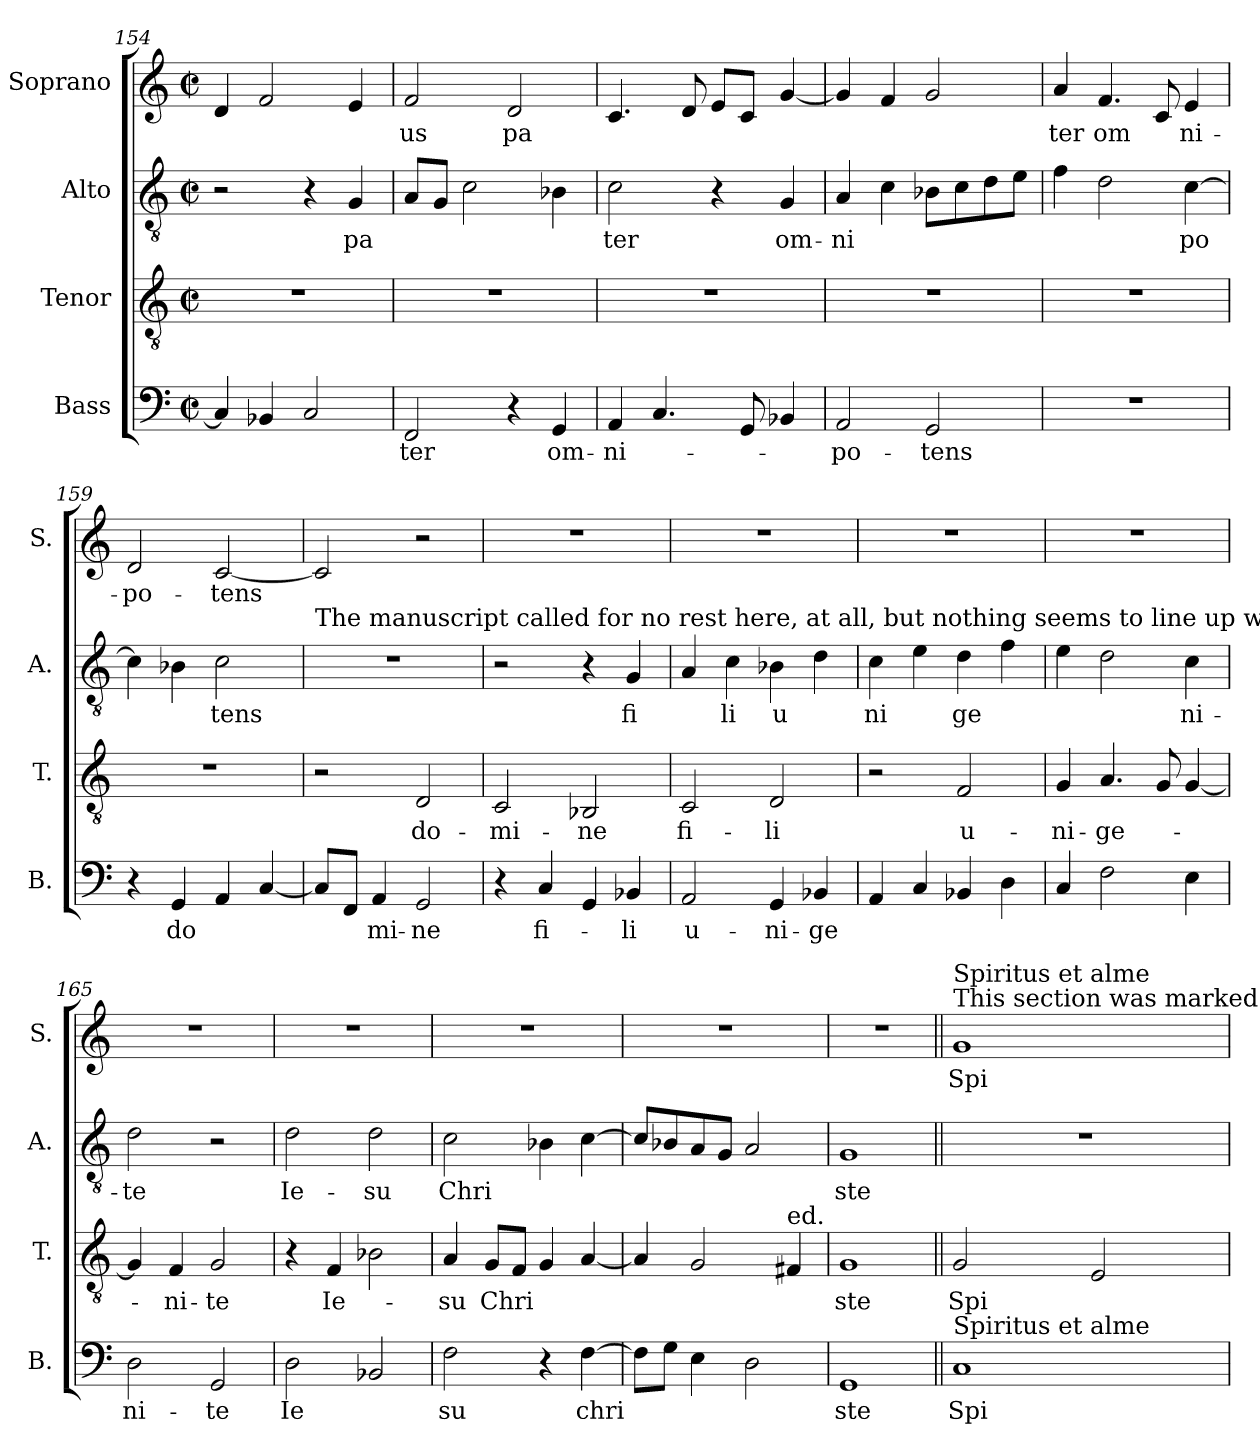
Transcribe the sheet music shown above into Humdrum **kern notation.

**kern	**text	**kern	**text	**kern	**text	**kern	**text
*part4	*part4	*part3	*part3	*part2	*part2	*part1	*part1
*staff4	*staff4	*staff3	*staff3	*staff2	*staff2	*staff1	*staff1
*I"Bass	*	*I"Tenor	*	*I"Alto	*	*I"Soprano	*
*I'B.	*	*I'T.	*	*I'A.	*	*I'S.	*
*clefF4	*	*clefGv2	*	*clefGv2	*	*clefG2	*
*k[]	*	*k[]	*	*k[]	*	*k[]	*
*M2/2	*	*M2/2	*	*M2/2	*	*M2/2	*
*met(c|)	*	*met(c|)	*	*met(c|)	*	*met(c|)	*
=154	=154	=154	=154	=154	=154	=154	=154
4C/]	.	1r	.	2r	.	4d/	.
4BB-X/	.	.	.	.	.	2f/	.
2C/	.	.	.	4r	.	.	.
!	!	!	!	!	!LO:LY:b	!	!
.	.	.	.	4G/	pa	4e/	.
=155	=155	=155	=155	=155	=155	=155	=155
!	!LO:LY:b	!	!	!	!	!	!LO:LY:b
2FF/	ter	1r	.	8A/L	.	2f/	us
.	.	.	.	8G/J	.	.	.
.	.	.	.	2c\	.	.	.
!	!	!	!	!	!	!	!LO:LY:b
4r	.	.	.	.	.	2d/	pa
!	!LO:LY:b	!	!	!	!	!	!
4GG/	om-	.	.	4B-X\	.	.	.
=156	=156	=156	=156	=156	=156	=156	=156
!	!LO:LY:b	!	!	!	!LO:LY:b	!	!
4AA/	-ni-	1r	.	2c\	ter	4.c/	.
4.C/	.	.	.	.	.	.	.
.	.	.	.	.	.	8d/	.
.	.	.	.	4r	.	8e/L	.
8GG/	.	.	.	.	.	8c/J	.
!	!	!	!	!	!LO:LY:b	!	!
4BB-X/	.	.	.	4G/	om-	[4g/	.
=157	=157	=157	=157	=157	=157	=157	=157
!	!LO:LY:b	!	!	!	!LO:LY:b	!	!
2AA/	po-	1r	.	4A/	-ni	4g/]	.
.	.	.	.	4c\	.	4f/	.
!	!LO:LY:b	!	!	!	!	!	!
2GG/	-tens	.	.	8B-X\L	.	2g/	.
.	.	.	.	8c\	.	.	.
.	.	.	.	8d\	.	.	.
.	.	.	.	8e\J	.	.	.
=158	=158	=158	=158	=158	=158	=158	=158
!	!	!	!	!	!	!	!LO:LY:b
1r	.	1r	.	4f\	.	4a/	ter
!	!	!	!	!	!	!	!LO:LY:b
.	.	.	.	2d\	.	4.f/	om
.	.	.	.	.	.	8c/	.
!	!	!	!	!	!LO:LY:b	!	!LO:LY:b
.	.	.	.	[4c\	po	4e/	ni-
=159	=159	=159	=159	=159	=159	=159	=159
!	!	!	!	!	!	!	!LO:LY:b
4r	.	1r	.	4c\]	.	2d/	-po-
!	!LO:LY:b	!	!	!	!	!	!
4GG/	-do	.	.	4B-X\	.	.	.
!	!	!	!	!	!LO:LY:b	!	!LO:LY:b
4AA/	.	.	.	2c\	tens	[2c/	-tens
[4C/	.	.	.	.	.	.	.
=160	=160	=160	=160	=160	=160	=160	=160
!	!	!	!	!LO:TX:a:t=The manuscript called for no rest here, at all, but nothing seems to line up with what the manuscript had.	!	!	!
8C/L]	.	2r	.	1r	.	2c/]	.
8FF/J	.	.	.	.	.	.	.
!	!LO:LY:b	!	!	!	!	!	!
4AA/	mi-	.	.	.	.	.	.
!	!LO:LY:b	!	!LO:LY:b	!	!	!	!
2GG/	-ne	2D/	do-	.	.	2r	.
=161	=161	=161	=161	=161	=161	=161	=161
!	!	!	!LO:LY:b	!	!	!	!
4r	.	2C/	-mi-	2r	.	1r	.
!	!LO:LY:b	!	!	!	!	!	!
4C/	fi-	.	.	.	.	.	.
!	!	!	!LO:LY:b	!	!	!	!
4GG/	.	2BB-X/	-ne	4r	.	.	.
!	!LO:LY:b	!	!	!	!LO:LY:b	!	!
4BB-X/	-li	.	.	4G/	fi	.	.
=162	=162	=162	=162	=162	=162	=162	=162
!	!LO:LY:b	!	!LO:LY:b	!	!	!	!
2AA/	u-	2C/	fi-	4A/	.	1r	.
!	!	!	!	!	!LO:LY:b	!	!
.	.	.	.	4c\	li	.	.
!	!LO:LY:b	!	!LO:LY:b	!	!LO:LY:b	!	!
4GG/	-ni-	2D/	-li	4B-X\	u	.	.
!	!LO:LY:b	!	!	!	!	!	!
4BB-X/	-ge	.	.	4d\	.	.	.
=163	=163	=163	=163	=163	=163	=163	=163
!	!	!	!	!	!LO:LY:b	!	!
4AA/	.	2r	.	4c\	ni	1r	.
4C/	.	.	.	4e\	.	.	.
!	!	!	!LO:LY:b	!	!LO:LY:b	!	!
4BB-X/	.	2F/	u-	4d\	ge	.	.
4D\	.	.	.	4f\	.	.	.
=164	=164	=164	=164	=164	=164	=164	=164
!	!	!	!LO:LY:b	!	!	!	!
4C/	.	4G/	-ni-	4e\	.	1r	.
!	!	!	!LO:LY:b	!	!	!	!
2F\	.	4.A/	-ge-	2d\	.	.	.
.	.	8G/	.	.	.	.	.
!	!	!	!	!	!LO:LY:b	!	!
4E\	.	[4G/	.	4c\	ni-	.	.
=165	=165	=165	=165	=165	=165	=165	=165
!	!LO:LY:b	!	!	!	!LO:LY:b	!	!
2D\	ni-	4G/]	.	2d\	-te	1r	.
!	!	!	!LO:LY:b	!	!	!	!
.	.	4F/	-ni-	.	.	.	.
!	!LO:LY:b	!	!LO:LY:b	!	!	!	!
2GG/	-te	2G/	-te	2r	.	.	.
=166	=166	=166	=166	=166	=166	=166	=166
!	!LO:LY:b	!	!	!	!LO:LY:b	!	!
2D\	Ie	4r	.	2d\	Ie-	1r	.
!	!	!	!LO:LY:b	!	!	!	!
.	.	4F/	Ie-	.	.	.	.
!	!	!	!	!	!LO:LY:b	!	!
2BB-X/	.	2B-X\	.	2d\	-su	.	.
=167	=167	=167	=167	=167	=167	=167	=167
!	!LO:LY:b	!	!LO:LY:b	!	!LO:LY:b	!	!
2F\	su	4A/	-su	2c\	Chri	1r	.
!	!	!	!LO:LY:b	!	!	!	!
.	.	8G/L	-Chri	.	.	.	.
.	.	8F/J	.	.	.	.	.
4r	.	4G/	.	4B-X\	.	.	.
!	!LO:LY:b	!	!	!	!	!	!
[4F\	chri	[4A/	.	[4c\	.	.	.
=168	=168	=168	=168	=168	=168	=168	=168
8F\L]	.	4A/]	.	8c/L]	.	1r	.
8G\J	.	.	.	8B-X/	.	.	.
4E\	.	2G/	.	8A/	.	.	.
.	.	.	.	8G/J	.	.	.
2D\	.	.	.	2A/	.	.	.
!	!	!LO:TX:a:t=ed.	!	!	!	!	!
.	.	4F#X/	.	.	.	.	.
=169	=169	=169	=169	=169	=169	=169	=169
!	!LO:LY:b	!	!LO:LY:b	!	!LO:LY:b	!	!
1GG	ste	1G	ste	1G	ste	1r	.
=170||	=170||	=170||	=170||	=170||	=170||	=170||	=170||
!	!	!	!	!	!	!LO:TX:a:t=This section was marked O2	!
!	!	!	!	!	!	!LO:TX:a:t=Spiritus et alme	!
!LO:TX:a:t=Spiritus et alme	!	!	!	!	!	!	!
!	!LO:LY:b	!	!LO:LY:b	!	!	!	!LO:LY:b
1C	Spi-	2G/	-Spi	1r	.	1g	Spi-
.	.	2E/	.	.	.	.	.
=	=	=	=	=	=	=	=
*-	*-	*-	*-	*-	*-	*-	*-
